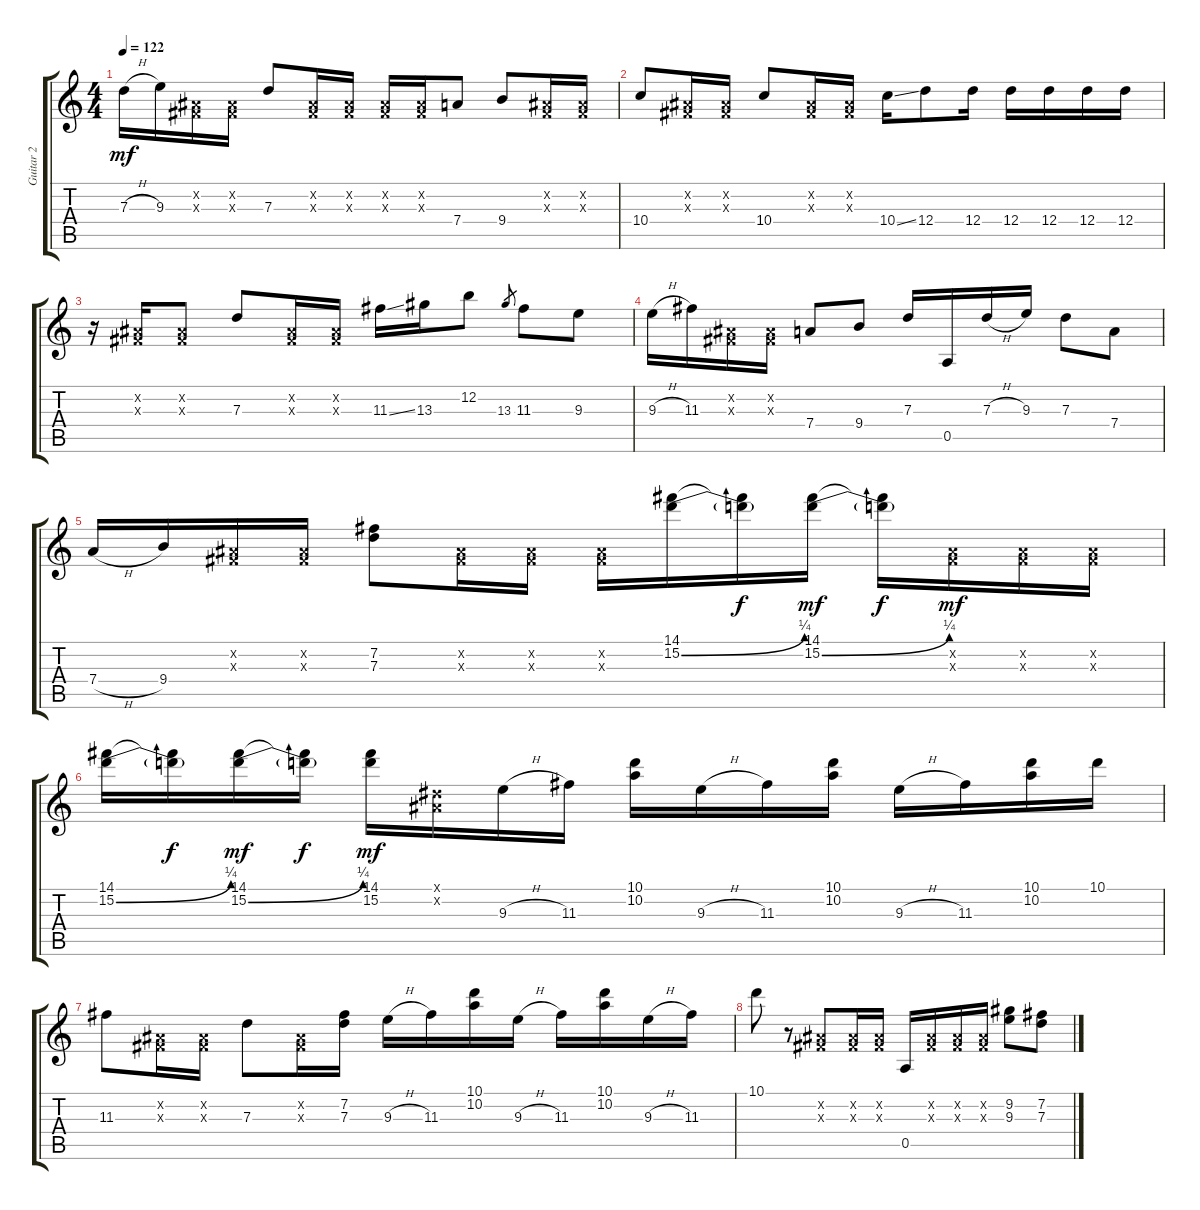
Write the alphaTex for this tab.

\track ("Guitar 2" "Guitar 2") {instrument distortionguitar}
\staff {score tabs}
\tuning (E4 B3 G3 D3 A2 E2) {hide}
\ts (4 4)
\tempo 122
\clef g2
\ks c
7.3{h}.16{dy mf} 9.3.16 (-1.2{x} -1.3{x}).16 (-1.2{x} -1.3{x}).16 7.3.8 (-1.2{x} -1.3{x}).16 (-1.2{x} -1.3{x}).16 (-1.2{x} -1.3{x}).16 (-1.2{x} -1.3{x}).16 7.4.8 9.4.8 (-1.2{x} -1.3{x}).16 (-1.2{x} -1.3{x}).16 |
10.4.8 (-1.2{x} -1.3{x}).16 (-1.2{x} -1.3{x}).16 10.4.8 (-1.2{x} -1.3{x}).16 (-1.2{x} -1.3{x}).16 10.4{ss}.16 12.4.8 12.4.16 12.4.16 12.4.16 12.4.16 12.4.16 |
r.16 (-1.2{x} -1.3{x}).16 (-1.2{x} -1.3{x}).8 7.3.8 (-1.2{x} -1.3{x}).16 (-1.2{x} -1.3{x}).16 11.3{ss}.16 13.3.16 12.2.8 13.3.8{gr} 11.3.8 9.3.8 |
9.3{h}.16 11.3.16 (-1.2{x} -1.3{x}).16 (-1.2{x} -1.3{x}).16 7.4.8 9.4.8 7.3.16 0.5.16 7.3{h}.16 9.3.16 7.3.8 7.4.8 |
7.4{h}.16 9.4.16 (-1.2{x} -1.3{x}).16 (-1.2{x} -1.3{x}).16 (7.2 7.3).8 (-1.2{x} -1.3{x}).16 (-1.2{x} -1.3{x}).16 (-1.2{x} -1.3{x}).16 (14.1 15.2{be (bend 0 0 60 1)}).16 (14.1{t} 15.2{t}).16{dy f} (14.1 15.2{be (bend 0 0 60 1)}).16{dy mf} (14.1{t} 15.2{t}).16{dy f} (-1.2{x} -1.3{x}).16{dy mf} (-1.2{x} -1.3{x}).16 (-1.2{x} -1.3{x}).16 |
(14.1 15.2{be (bend 0 0 60 1)}).16 (14.1{t} 15.2{t}).16{dy f} (14.1 15.2{be (bend 0 0 60 1)}).16{dy mf} (14.1{t} 15.2{t}).16{dy f} (14.1 15.2).16{dy mf} (-1.1{x} -1.2{x}).16 9.3{h}.16 11.3.16 (10.1 10.2).16 9.3{h}.16 11.3.16 (10.1 10.2).16 9.3{h}.16 11.3.16 (10.1 10.2).16 10.1.16 |
11.3.8 (-1.2{x} -1.3{x}).16 (-1.2{x} -1.3{x}).16 7.3.8 (-1.2{x} -1.3{x}).16 (7.2 7.3).16 9.3{h}.16 11.3.16 (10.1 10.2).16 9.3{h}.16 11.3.16 (10.1 10.2).16 9.3{h}.16 11.3.16 |
10.1.8 r.8 (-1.2{x} -1.3{x}).8 (-1.2{x} -1.3{x}).16 (-1.2{x} -1.3{x}).16 0.5.16 (-1.2{x} -1.3{x}).16 (-1.2{x} -1.3{x}).16 (-1.2{x} -1.3{x}).16 (9.2 9.3).8 (7.2 7.3).8
